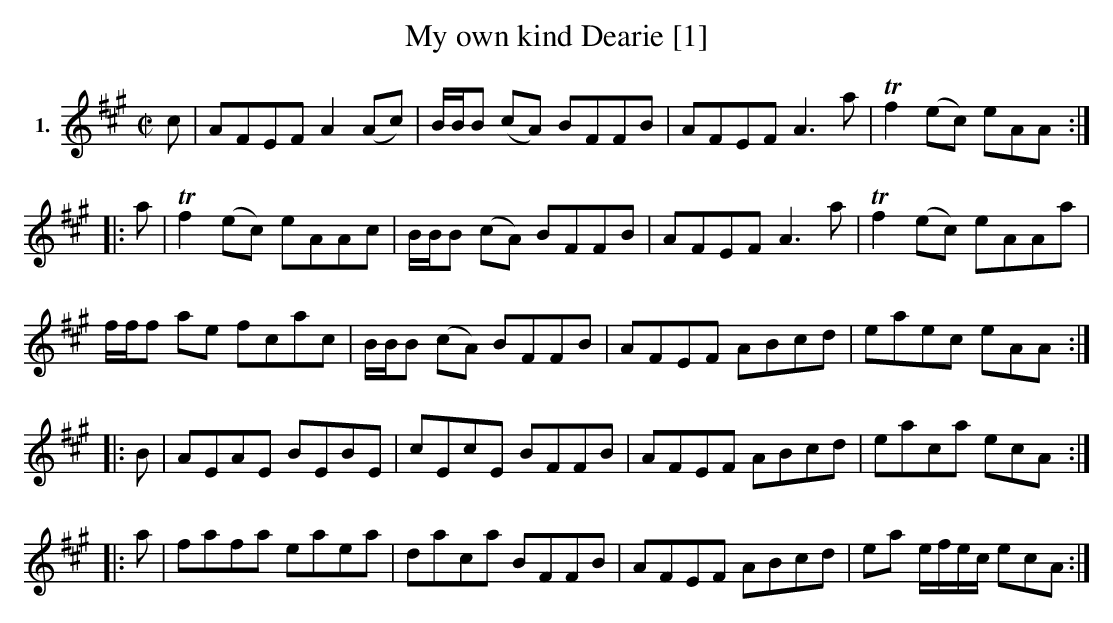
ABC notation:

X:1
T:My own kind Dearie [1]
M:C|
L:1/8
K:A
V:1 clef=treble name="1."
[V:1] c|AFEF A2 (Ac)|B/B/B (cA) BFFB|AFEF A3a|Tf2 (ec) eAA:|
|:a|Tf2 (ec) eAAc|B/B/B (cA) BFFB|AFEF A3a|Tf2 (ec) eAAa|
f/f/f ae fcac|B/B/B (cA) BFFB|AFEF ABcd|eaec eAA:|
|:B|AEAE BEBE|cEcE BFFB|AFEF ABcd|eaca ecA:|
|:a|fafa eaea|daca BFFB|AFEF ABcd|ea e/f/e/c/ ecA:|]
